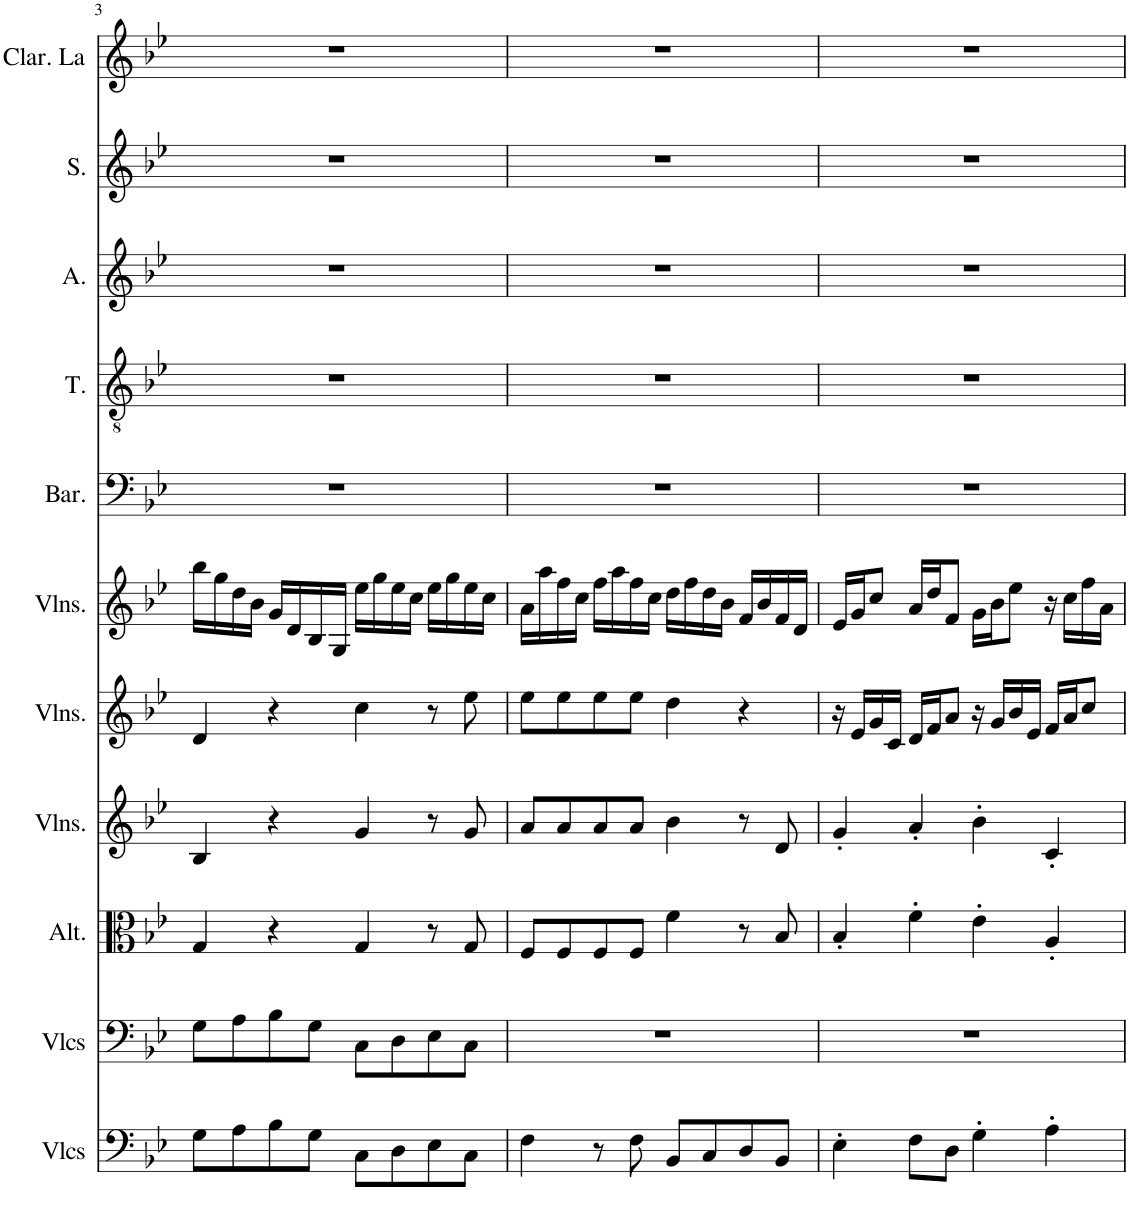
**kern	**kern	**kern	**kern	**kern	**kern	**kern	**kern	**kern	**kern	**kern
*part11	*part10	*part9	*part8	*part7	*part6	*part5	*part4	*part3	*part2	*part1
*staff11	*staff10	*staff9	*staff8	*staff7	*staff6	*staff5	*staff4	*staff3	*staff2	*staff1
*I"Violoncelles, Continuo	*I"Violoncelles, Violoncello	*I"Altos, Viola II	*I"Violons, Viola I	*I"Violons, Violin II	*I"Violons, Violin I	*I"Baryton, Bass	*I"Ténor, Tenor	*I"Alto, Alto	*I"Soprano, Soprano II	*I"Clarinette en La, Soprano I
*I'Vlcs	*I'Vlcs	*I'Alt.	*I'Vlns.	*I'Vlns.	*I'Vlns.	*I'Bar.	*I'T.	*I'A.	*I'S.	*I'Clar. La
!!LO:PB:g=z
*clefF4	*clefF4	*clefC3	*clefG2	*clefG2	*clefG2	*clefF4	*clefGv2	*clefG2	*clefG2	*clefG2
*	*	*	*	*	*	*	*	*	*	*Trd1c2
*k[b-e-]	*k[b-e-]	*k[b-e-]	*k[b-e-]	*k[b-e-]	*k[b-e-]	*k[b-e-]	*k[b-e-]	*k[b-e-]	*k[b-e-]	*k[b-e-]
*M4/4	*M4/4	*M4/4	*M4/4	*M4/4	*M4/4	*M4/4	*M4/4	*M4/4	*M4/4	*M4/4
=3	=3	=3	=3	=3	=3	=3	=3	=3	=3	=3
8G\L	8G\L	4G/	4B-/	4d/	16bb-\LL	1r	1r	1r	1r	1r
.	.	.	.	.	16gg\	.	.	.	.	.
8A\	8A\	.	.	.	16dd\	.	.	.	.	.
.	.	.	.	.	16b-\JJ	.	.	.	.	.
8B-\	8B-\	4r	4r	4r	16g/LL	.	.	.	.	.
.	.	.	.	.	16d/	.	.	.	.	.
8G\J	8G\J	.	.	.	16B-/	.	.	.	.	.
.	.	.	.	.	16G/JJ	.	.	.	.	.
8C\L	8C\L	4G/	4g/	4cc\	16ee-\LL	.	.	.	.	.
.	.	.	.	.	16gg\	.	.	.	.	.
8D\	8D\	.	.	.	16ee-\	.	.	.	.	.
.	.	.	.	.	16cc\JJ	.	.	.	.	.
8E-\	8E-\	8r	8r	8r	16ee-\LL	.	.	.	.	.
.	.	.	.	.	16gg\	.	.	.	.	.
8C\J	8C\J	8G/	8g/	8ee-\	16ee-\	.	.	.	.	.
.	.	.	.	.	16cc\JJ	.	.	.	.	.
=4	=4	=4	=4	=4	=4	=4	=4	=4	=4	=4
4F\	1r	8F/L	8a/L	8ee-\L	16a\LL	1r	1r	1r	1r	1r
.	.	.	.	.	16aa\	.	.	.	.	.
.	.	8F/	8a/	8ee-\	16ff\	.	.	.	.	.
.	.	.	.	.	16cc\JJ	.	.	.	.	.
8r	.	8F/	8a/	8ee-\	16ff\LL	.	.	.	.	.
.	.	.	.	.	16aa\	.	.	.	.	.
8F\	.	8F/J	8a/J	8ee-\J	16ff\	.	.	.	.	.
.	.	.	.	.	16cc\JJ	.	.	.	.	.
8BB-/L	.	4f\	4b-\	4dd\	16dd\LL	.	.	.	.	.
.	.	.	.	.	16ff\	.	.	.	.	.
8C/	.	.	.	.	16dd\	.	.	.	.	.
.	.	.	.	.	16b-\JJ	.	.	.	.	.
8D/	.	8r	8r	4r	16f/LL	.	.	.	.	.
.	.	.	.	.	16b-/	.	.	.	.	.
8BB-/J	.	8B-/	8d/	.	16f/	.	.	.	.	.
.	.	.	.	.	16d/JJ	.	.	.	.	.
=5	=5	=5	=5	=5	=5	=5	=5	=5	=5	=5
4E-'\	1r	4B-'/	4g'/	16r	16e-/LL	1r	1r	1r	1r	1r
.	.	.	.	16e-/LL	16g/J	.	.	.	.	.
.	.	.	.	16g/	8cc/J	.	.	.	.	.
.	.	.	.	16c/JJ	.	.	.	.	.	.
8F\L	.	4f'\	4a'/	16d/LL	16a/LL	.	.	.	.	.
.	.	.	.	16f/J	16dd/J	.	.	.	.	.
8D\J	.	.	.	8a/J	8f/J	.	.	.	.	.
4G'\	.	4e-'\	4b-'\	16r	16g\LL	.	.	.	.	.
.	.	.	.	16g/LL	16b-\J	.	.	.	.	.
.	.	.	.	16b-/	8ee-\J	.	.	.	.	.
.	.	.	.	16e-/JJ	.	.	.	.	.	.
4A'\	.	4A'/	4c'/	16f/LL	16r	.	.	.	.	.
.	.	.	.	16a/J	16cc\LL	.	.	.	.	.
.	.	.	.	8cc/J	16ff\	.	.	.	.	.
.	.	.	.	.	16a\JJ	.	.	.	.	.
=	=	=	=	=	=	=	=	=	=	=
*-	*-	*-	*-	*-	*-	*-	*-	*-	*-	*-
